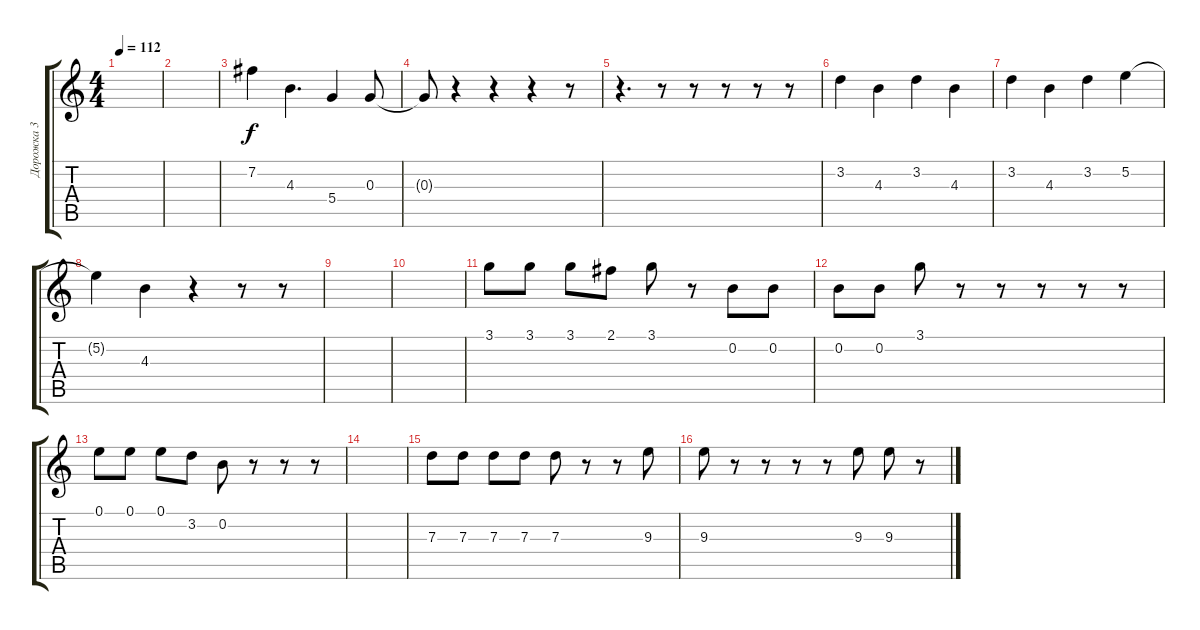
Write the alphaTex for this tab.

\track ("Дорожка 3" "Дорожка 3") {instrument distortionguitar}
\staff {score tabs}
\tuning (E4 B3 G3 D3 A2 E2) {hide}
\ts (4 4)
\tempo 112
\clef g2
\ks c
|
|
7.2.4 4.3.4{d} 5.4.4 0.3.8 |
0.3{t}.8 r.4 r.4 r.4 r.8 |
r.4{d} r.8 r.8 r.8 r.8 r.8 |
3.2.4 4.3.4 3.2.4 4.3.4 |
3.2.4 4.3.4 3.2.4 5.2.4 |
5.2{t}.4 4.3.4 r.4 r.8 r.8 |
|
|
3.1.8 3.1.8 3.1.8 2.1.8 3.1.8 r.8 0.2.8 0.2.8 |
0.2.8 0.2.8 3.1.8 r.8 r.8 r.8 r.8 r.8 |
0.1.8 0.1.8 0.1.8 3.2.8 0.2.8 r.8 r.8 r.8 |
|
7.3.8 7.3.8 7.3.8 7.3.8 7.3.8 r.8 r.8 9.3.8 |
9.3.8 r.8 r.8 r.8 r.8 9.3.8 9.3.8 r.8
